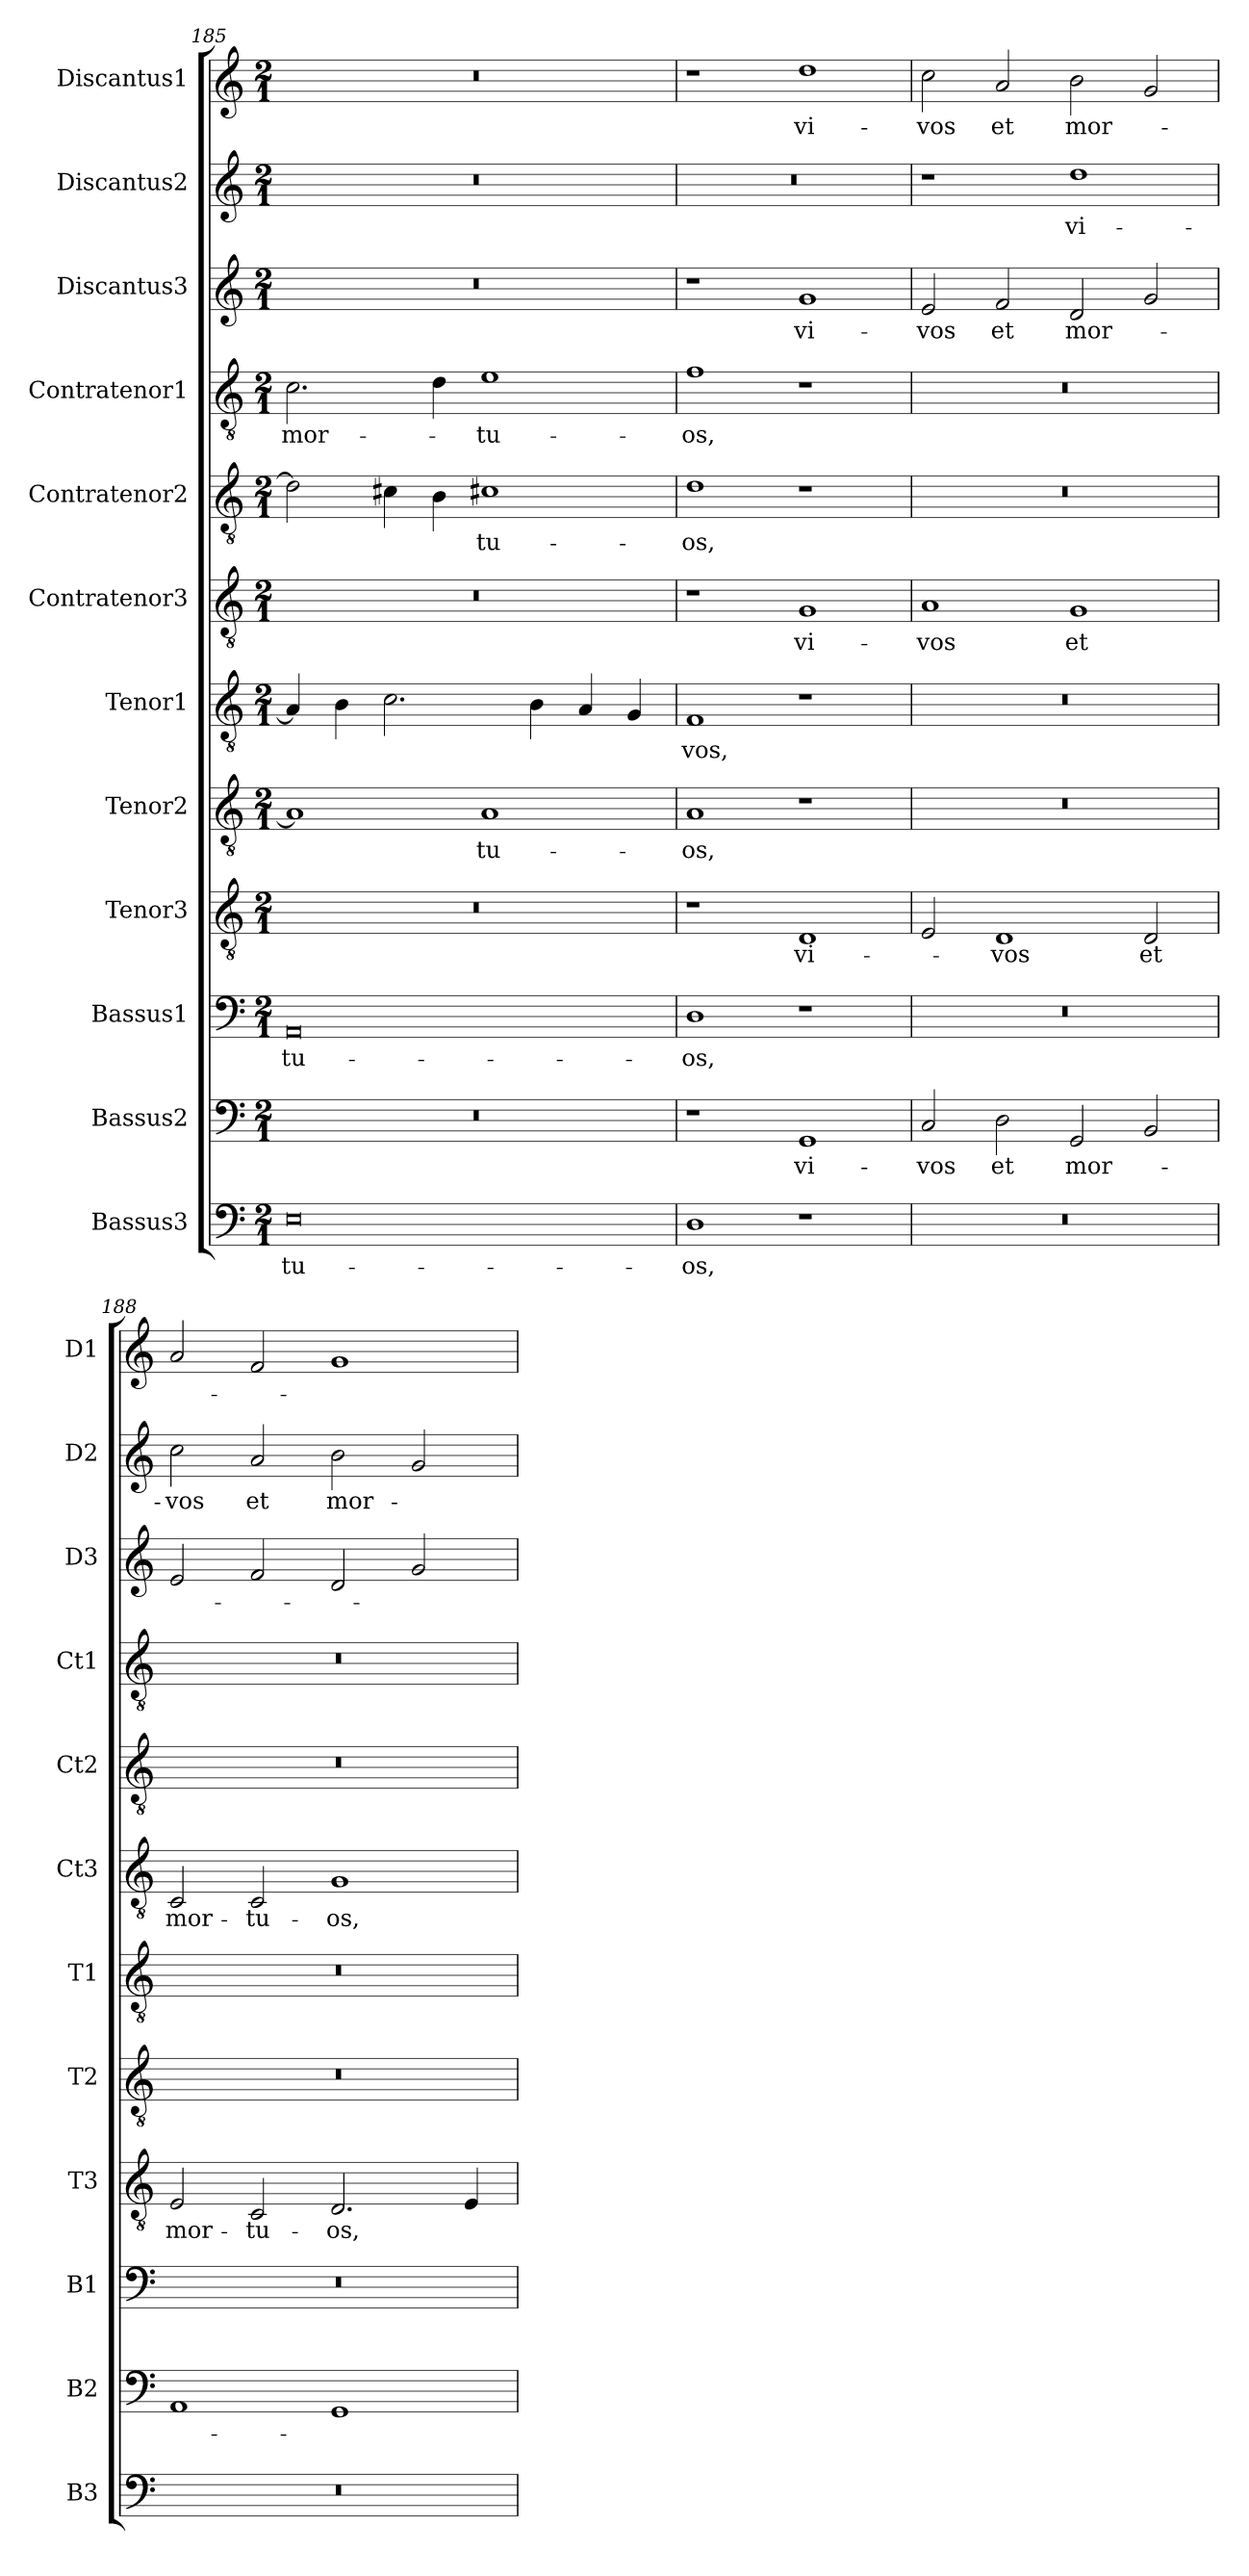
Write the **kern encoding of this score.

**kern	**text	**kern	**text	**kern	**text	**kern	**text	**kern	**text	**kern	**text	**kern	**text	**kern	**text	**kern	**text	**kern	**text	**kern	**text	**kern	**text
*part12	*part12	*part11	*part11	*part10	*part10	*part9	*part9	*part8	*part8	*part7	*part7	*part6	*part6	*part5	*part5	*part4	*part4	*part3	*part3	*part2	*part2	*part1	*part1
*staff12	*staff12	*staff11	*staff11	*staff10	*staff10	*staff9	*staff9	*staff8	*staff8	*staff7	*staff7	*staff6	*staff6	*staff5	*staff5	*staff4	*staff4	*staff3	*staff3	*staff2	*staff2	*staff1	*staff1
*I"Bassus3	*	*I"Bassus2	*	*I"Bassus1	*	*I"Tenor3	*	*I"Tenor2	*	*I"Tenor1	*	*I"Contratenor3	*	*I"Contratenor2	*	*I"Contratenor1	*	*I"Discantus3	*	*I"Discantus2	*	*I"Discantus1	*
*I'B3	*	*I'B2	*	*I'B1	*	*I'T3	*	*I'T2	*	*I'T1	*	*I'Ct3	*	*I'Ct2	*	*I'Ct1	*	*I'D3	*	*I'D2	*	*I'D1	*
*clefF4	*	*clefF4	*	*clefF4	*	*clefGv2	*	*clefGv2	*	*clefGv2	*	*clefGv2	*	*clefGv2	*	*clefGv2	*	*clefG2	*	*clefG2	*	*clefG2	*
*k[]	*	*k[]	*	*k[]	*	*k[]	*	*k[]	*	*k[]	*	*k[]	*	*k[]	*	*k[]	*	*k[]	*	*k[]	*	*k[]	*
*M2/1	*	*M2/1	*	*M2/1	*	*M2/1	*	*M2/1	*	*M2/1	*	*M2/1	*	*M2/1	*	*M2/1	*	*M2/1	*	*M2/1	*	*M2/1	*
=185	=185	=185	=185	=185	=185	=185	=185	=185	=185	=185	=185	=185	=185	=185	=185	=185	=185	=185	=185	=185	=185	=185	=185
0E	-tu-	0r	.	0AA	-tu-	0r	.	1A]	.	4A]	.	0r	.	2d]	.	2.c	mor-	0r	.	0r	.	0r	.
.	.	.	.	.	.	.	.	.	.	4B	.	.	.	.	.	.	.	.	.	.	.	.	.
.	.	.	.	.	.	.	.	.	.	2.c	.	.	.	4c#X	.	.	.	.	.	.	.	.	.
.	.	.	.	.	.	.	.	.	.	.	.	.	.	4B	.	4d	.	.	.	.	.	.	.
.	.	.	.	.	.	.	.	1A	-tu-	.	.	.	.	1c#X	-tu-	1e	-tu-	.	.	.	.	.	.
.	.	.	.	.	.	.	.	.	.	4B	.	.	.	.	.	.	.	.	.	.	.	.	.
.	.	.	.	.	.	.	.	.	.	4A	.	.	.	.	.	.	.	.	.	.	.	.	.
.	.	.	.	.	.	.	.	.	.	4G	.	.	.	.	.	.	.	.	.	.	.	.	.
=186	=186	=186	=186	=186	=186	=186	=186	=186	=186	=186	=186	=186	=186	=186	=186	=186	=186	=186	=186	=186	=186	=186	=186
1D	-os,	1r	.	1D	-os,	1r	.	1A	-os,	1F	-vos,	1r	.	1d	-os,	1f	-os,	1r	.	0r	.	1r	.
1r	.	1GG	vi-	1r	.	1D	vi-	1r	.	1r	.	1G	vi-	1r	.	1r	.	1g	vi-	.	.	1dd	vi-
=187	=187	=187	=187	=187	=187	=187	=187	=187	=187	=187	=187	=187	=187	=187	=187	=187	=187	=187	=187	=187	=187	=187	=187
0r	.	2C	-vos	0r	.	2E	.	0r	.	0r	.	1A	-vos	0r	.	0r	.	2e	-vos	1r	.	2cc	-vos
.	.	2D	et	.	.	1D	-vos	.	.	.	.	.	.	.	.	.	.	2f	et	.	.	2a	et
.	.	2GG	mor-	.	.	.	.	.	.	.	.	1G	et	.	.	.	.	2d	mor-	1dd	vi-	2b	mor-
.	.	2BB	.	.	.	2D	et	.	.	.	.	.	.	.	.	.	.	2g	.	.	.	2g	.
=188	=188	=188	=188	=188	=188	=188	=188	=188	=188	=188	=188	=188	=188	=188	=188	=188	=188	=188	=188	=188	=188	=188	=188
0r	.	1AA	.	0r	.	2E	mor-	0r	.	0r	.	2C	mor-	0r	.	0r	.	2e	.	2cc	-vos	2a	.
.	.	.	.	.	.	2C	-tu-	.	.	.	.	2C	-tu-	.	.	.	.	2f	.	2a	et	2f	.
.	.	1GG	.	.	.	2.D	-os,	.	.	.	.	1G	-os,	.	.	.	.	2d	.	2b	mor-	1g	.
.	.	.	.	.	.	.	.	.	.	.	.	.	.	.	.	.	.	2g	.	2g	.	.	.
.	.	.	.	.	.	4E	.	.	.	.	.	.	.	.	.	.	.	.	.	.	.	.	.
=	=	=	=	=	=	=	=	=	=	=	=	=	=	=	=	=	=	=	=	=	=	=	=
*-	*-	*-	*-	*-	*-	*-	*-	*-	*-	*-	*-	*-	*-	*-	*-	*-	*-	*-	*-	*-	*-	*-	*-
